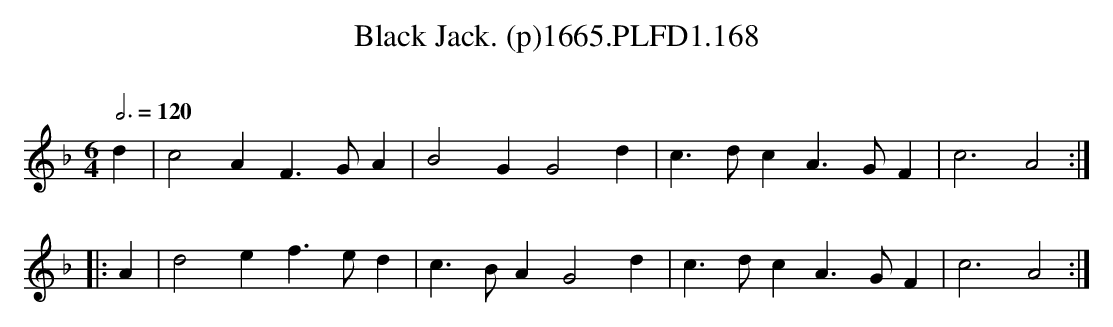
X:1
T:Black Jack. (p)1665.PLFD1.168
M:6/4
L:1/4
Q:3/4=120
O:
K:Dm
d| c2 A F>GA| B2 G G2 d| c>dc A>GF| c3 A2 :|
|: A|d2 e f>ed| c>BA G2 d| c>dc A>GF| c3 A2:|
